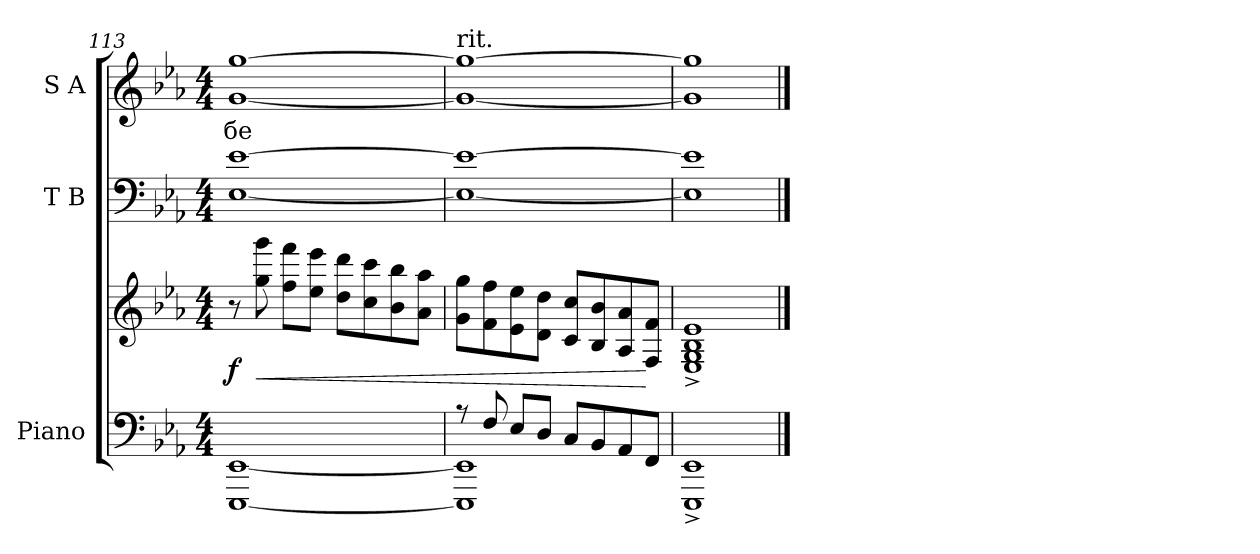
**kern	**kern	**dynam	**kern	**kern	**text
*part3	*part3	*part3	*part2	*part1	*part1
*staff4	*staff3	*staff3/4	*staff2	*staff1	*staff1
*I"Piano	*	*	*I"T B	*I"S A	*
*I'Pno.	*	*	*I'B.	*I'S.	*
*clefF4	*clefG2	*	*clefF4	*clefG2	*
*k[b-e-a-]	*k[b-e-a-]	*	*k[b-e-a-]	*k[b-e-a-]	*
*E-:	*E-:	*	*E-:	*E-:	*
*M4/4	*M4/4	*	*M4/4	*M4/4	*
=113	=113	=113	=113	=113	=113
*^	*	*	*^	*	*
!	!	!	!	!	!	!	!LO:LY:b:color=#000000
*	*	*	*	*	*	*^	*
1ryy	[<1EEE-i [>1EE-i	8r	f	[>1e-i	[<1E-i	[>1ggi	[<1gi	-бе
!	!	!	!LO:HP:b	!	!	!	!	!
.	.	8ggi\ 8gggi	<	.	.	.	.	.
.	.	8ffi\ 8fffiL	.	.	.	.	.	.
.	.	8ee-i\ 8eee-iJ	.	.	.	.	.	.
.	.	8ddi\ 8dddiL	.	.	.	.	.	.
.	.	8cci\ 8ccci	.	.	.	.	.	.
.	.	8b-i\ 8bb-i	.	.	.	.	.	.
.	.	8a-i\ 8aa-iJ	.	.	.	.	.	.
=114	=114	=114	=114	=114	=114	=114	=114	=114
!	!	!	!	!	!	!LO:TX:t=rit.	!	!
8r	1EEE-i] 1EE-i]	8gi\ 8ggiL	.	1e-i_>	1E-i_<	1ggi_>	1gi_<	.
8Fi/	.	8fi\ 8ffi	.	.	.	.	.	.
8E-i/L	.	8e-i\ 8ee-i	.	.	.	.	.	.
8Di/J	.	8di\ 8ddiJ	.	.	.	.	.	.
8Ci/L	.	8ci/ 8cciL	.	.	.	.	.	.
8BB-i/	.	8B-i/ 8b-i	.	.	.	.	.	.
8AA-i/	.	8A-i/ 8a-i	.	.	.	.	.	.
8FFi/J	.	8Fi/ 8fiJ	[	.	.	.	.	.
*v	*v	*	*	*	*	*	*	*
=115	=115	=115	=115	=115	=115	=115	=115
1EEE-i^ 1EE-i^	1E-i^ 1Gi^ 1B-i^ 1e-i^	.	1e-i]	1E-i]	1ggi]	1gi]	.
*	*	*	*v	*v	*	*	*
*	*	*	*	*v	*v	*
==	==	==	==	==	==
*-	*-	*-	*-	*-	*-
